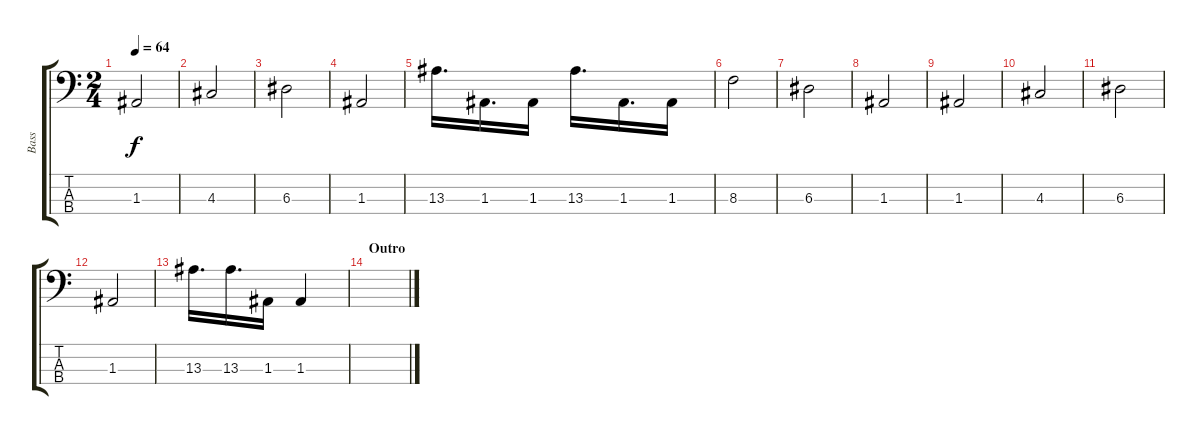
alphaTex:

\track ("Bass" "Bass") {instrument electricbassfinger}
\staff {score tabs}
\tuning (G2 D2 A1 E1) {hide}
\ts (2 4)
\tempo 64
\clef f4
\ks c
1.3.2{dy f} |
4.3.2 |
6.3.2 |
1.3.2 |
13.3.16{d} 1.3.16{d} 1.3.16 13.3.16{d} 1.3.16{d} 1.3.16 |
8.3.2 |
6.3.2 |
1.3.2 |
1.3.2 |
4.3.2 |
6.3.2 |
1.3.2 |
13.3.16{d} 13.3.16{d} 1.3.16 1.3.4 |
\section ("" "Outro")
